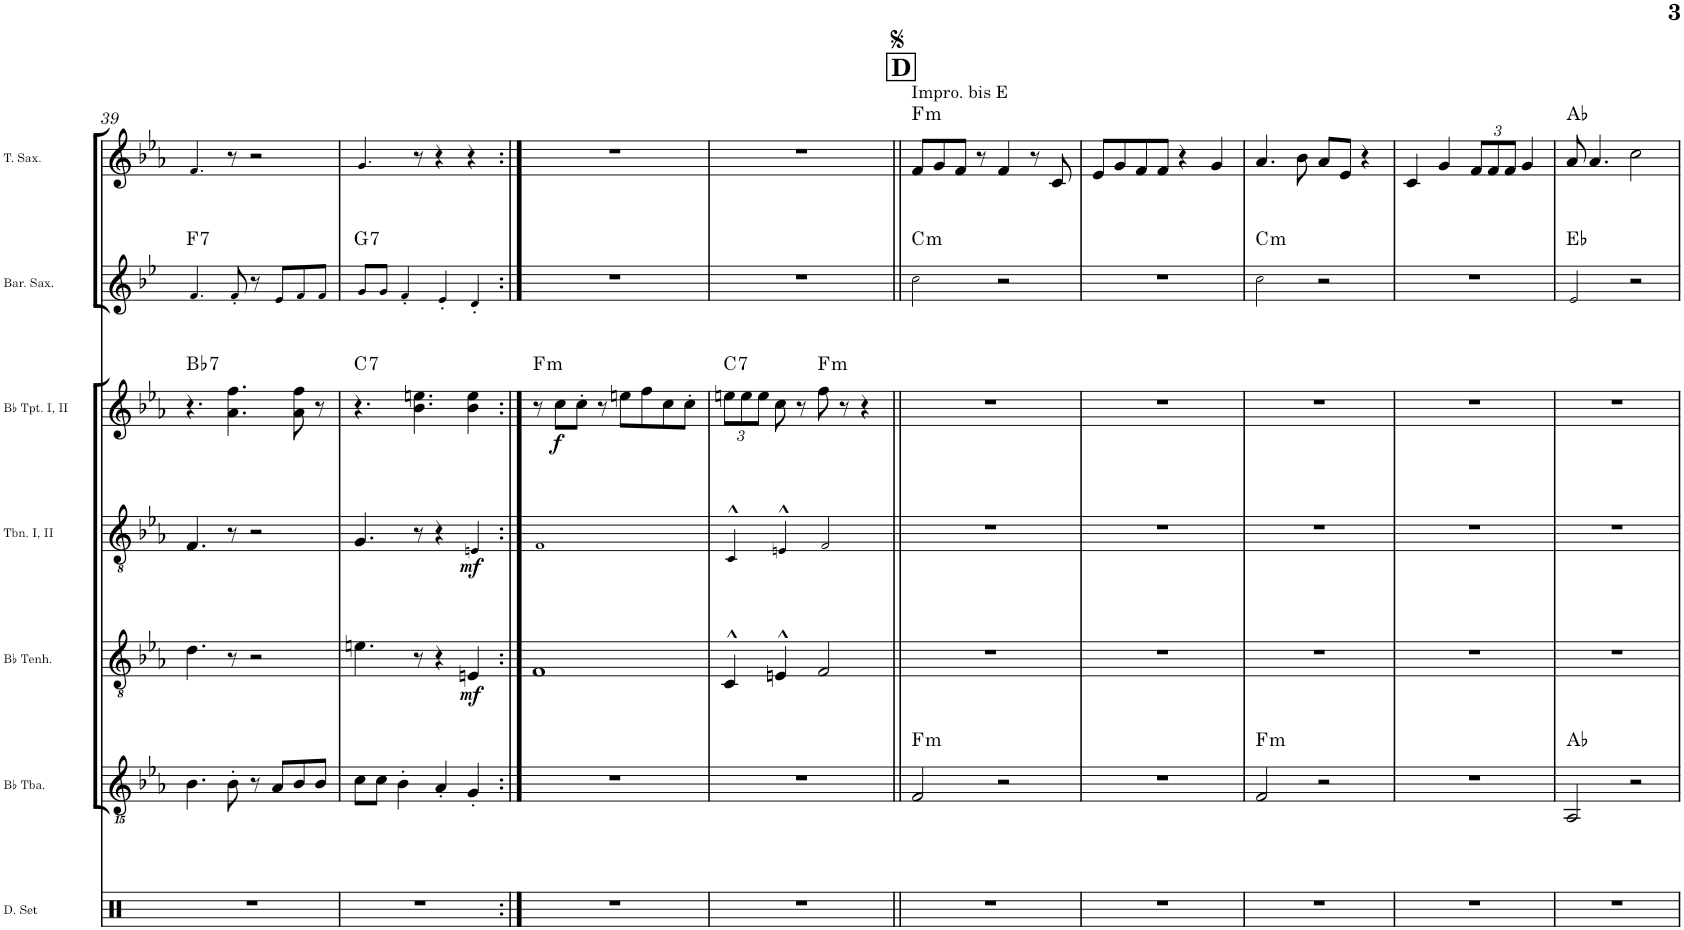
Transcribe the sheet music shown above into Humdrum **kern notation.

**kern	**kern	**harte	**kern	**dynam	**kern	**dynam	**kern	**dynam	**harte	**kern	**harte	**kern	**harte
*part7	*part6	*part6	*part5	*part5	*part4	*part4	*part3	*part3	*part3	*part2	*part2	*part1	*part1
*staff7	*staff6	*	*staff5	*staff5	*staff4	*staff4	*staff3	*staff3	*	*staff2	*	*staff1	*
*I"Drumset	*I"Bb Tuba	*	*I"Bb Tenorhorn	*	*I"Trombone I, II	*	*I"Bb Trumpet I, II	*	*	*I"Baritone Saxophone	*	*I"Tenor Saxophone	*
*I'D. Set	*I'Bb Tba.	*	*I'Bb Tenh.	*	*I'Tbn. I, II	*	*I'Bb Tpt. I, II	*	*	*I'Bar. Sax.	*	*I'T. Sax.	*
!!LO:PB:g=z
*clefX	*clefGvv2	*	*clefGv2	*	*clefGv2	*	*clefG2	*	*	*clefG2	*	*clefG2	*
*	*Trd1c2	*	*Trd1c2	*	*Trd1c2	*	*Trd1c2	*	*	*Trd12c21	*	*Trd8c14	*
*k[]	*k[b-e-a-]	*	*k[b-e-a-]	*	*k[b-e-a-]	*	*k[b-e-a-]	*	*	*k[b-e-]	*	*k[b-e-a-]	*
*M4/4	*M4/4	*	*M4/4	*	*M4/4	*	*M4/4	*	*	*M4/4	*	*M4/4	*
=39	=39	=39	=39	=39	=39	=39	=39	=39	=39	=39	=39	=39	=39
!	!	!	!	!	!	!	!	!	!LO:H:kt=7	!	!LO:H:kt=7	!	!
1r	4.BB-\	.	4.d\	.	4.F/	.	4.r	.	Bb:7	4.f!/	F:7	4.f!/	.
.	8BB-'\	.	8r	.	8r	.	4.a-\ 4.ff\	.	.	8f'!/	.	8r	.
.	8r	.	2r	.	2r	.	.	.	.	8r	.	2r	.
.	8AA-/L	.	.	.	.	.	.	.	.	8e-!/L	.	.	.
.	8BB-/	.	.	.	.	.	8a-\ 8ff\	.	.	8f!/	.	.	.
.	8BB-/J	.	.	.	.	.	8r	.	.	8f!/J	.	.	.
=40	=40	=40	=40	=40	=40	=40	=40	=40	=40	=40	=40	=40	=40
!	!	!	!	!	!	!	!	!	!LO:H:kt=7	!	!LO:H:kt=7	!	!
1r	8C\L	.	4.en\	.	4.G/	.	4.r	.	C:7	8g!/L	G:7	4.g!/	.
.	8C\J	.	.	.	.	.	.	.	.	8g!/J	.	.	.
.	4BB-'\	.	.	.	.	.	.	.	.	4f'!/	.	.	.
.	.	.	8r	.	8r	.	4.b-\ 4.een\	.	.	.	.	8r	.
.	4AA-'/	.	4r	.	4r	.	.	.	.	4e-'!/	.	4r	.
!	!	!	!	!LO:DY:b	!	!LO:DY:b	!	!	!	!	!	!	!
.	4GG'/	.	4En/	mf	4En!/	mf	4b-\ 4ee\	.	.	4d'!/	.	4r	.
=41:|!	=41:|!	=41:|!	=41:|!	=41:|!	=41:|!	=41:|!	=41:|!	=41:|!	=41:|!	=41:|!	=41:|!	=41:|!	=41:|!
!	!	!	!	!	!	!	!	!	!LO:H:kt=m	!	!	!	!
1r	1r	.	1F	.	1F!	.	8r	.	F:min	1r	.	1r	.
!	!	!	!	!	!	!	!	!LO:DY:b	!	!	!	!	!
.	.	.	.	.	.	.	8cc\L	f	.	.	.	.	.
.	.	.	.	.	.	.	8cc'\J	.	.	.	.	.	.
.	.	.	.	.	.	.	8r	.	.	.	.	.	.
.	.	.	.	.	.	.	8een\L	.	.	.	.	.	.
.	.	.	.	.	.	.	8ff\	.	.	.	.	.	.
.	.	.	.	.	.	.	8cc\	.	.	.	.	.	.
.	.	.	.	.	.	.	8cc'\J	.	.	.	.	.	.
=42	=42	=42	=42	=42	=42	=42	=42	=42	=42	=42	=42	=42	=42
*	*	*	*	*	*	*	*Xbrackettup	*	*	*	*	*	*
!	!	!	!	!	!	!	!	!	!LO:H:kt=7	!	!	!	!
1r	1r	.	4C^^/	.	4C^^!/	.	12een\L	.	C:7	1r	.	1r	.
.	.	.	.	.	.	.	12ee\	.	.	.	.	.	.
.	.	.	.	.	.	.	12ee\J	.	.	.	.	.	.
.	.	.	4En^^/	.	4En^^!/	.	8cc\	.	.	.	.	.	.
.	.	.	.	.	.	.	8r	.	.	.	.	.	.
!	!	!	!	!	!	!	!	!	!LO:H:kt=m	!	!	!	!
.	.	.	2F/	.	2F!/	.	8ff\	.	F:min	.	.	.	.
.	.	.	.	.	.	.	8r	.	.	.	.	.	.
.	.	.	.	.	.	.	4r	.	.	.	.	.	.
!!LO:REH:place=s1:a:B:cj:fs=14:t=D
=43||	=43||	=43||	=43||	=43||	=43||	=43||	=43||	=43||	=43||	=43||	=43||	=43||	=43||
!	!	!LO:H:kt=m	!	!	!	!	!	!	!	!	!LO:H:kt=m	!LO:TX:a:t=Impro. bis E	!LO:H:kt=m
1r	2FF/	F:min	1r	.	1r	.	1r	.	.	2cc!\	C:min	8f/L	F:min
.	.	.	.	.	.	.	.	.	.	.	.	8g/	.
.	.	.	.	.	.	.	.	.	.	.	.	8f/J	.
.	.	.	.	.	.	.	.	.	.	.	.	8r	.
.	2r	.	.	.	.	.	.	.	.	2r	.	4f/	.
.	.	.	.	.	.	.	.	.	.	.	.	8r	.
.	.	.	.	.	.	.	.	.	.	.	.	8c/	.
=44	=44	=44	=44	=44	=44	=44	=44	=44	=44	=44	=44	=44	=44
1r	1r	.	1r	.	1r	.	1r	.	.	1r	.	8e-/L	.
.	.	.	.	.	.	.	.	.	.	.	.	8g/	.
.	.	.	.	.	.	.	.	.	.	.	.	8f/	.
.	.	.	.	.	.	.	.	.	.	.	.	8f/J	.
.	.	.	.	.	.	.	.	.	.	.	.	4r	.
.	.	.	.	.	.	.	.	.	.	.	.	4g/	.
=45	=45	=45	=45	=45	=45	=45	=45	=45	=45	=45	=45	=45	=45
!	!	!LO:H:kt=m	!	!	!	!	!	!	!	!	!LO:H:kt=m	!	!
1r	2FF/	F:min	1r	.	1r	.	1r	.	.	2cc!\	C:min	4.a-/	.
.	.	.	.	.	.	.	.	.	.	.	.	8b-\	.
.	2r	.	.	.	.	.	.	.	.	2r	.	8a-/L	.
.	.	.	.	.	.	.	.	.	.	.	.	8e-/J	.
.	.	.	.	.	.	.	.	.	.	.	.	4r	.
=46	=46	=46	=46	=46	=46	=46	=46	=46	=46	=46	=46	=46	=46
1r	1r	.	1r	.	1r	.	1r	.	.	1r	.	4c/	.
.	.	.	.	.	.	.	.	.	.	.	.	4g/	.
*	*	*	*	*	*	*	*	*	*	*	*	*Xbrackettup	*
.	.	.	.	.	.	.	.	.	.	.	.	12f/L	.
.	.	.	.	.	.	.	.	.	.	.	.	12f/	.
.	.	.	.	.	.	.	.	.	.	.	.	12f/J	.
.	.	.	.	.	.	.	.	.	.	.	.	4g/	.
=47	=47	=47	=47	=47	=47	=47	=47	=47	=47	=47	=47	=47	=47
1r	2AAA-/	Ab:maj	1r	.	1r	.	1r	.	.	2e-!/	Eb:maj	8a-/	Ab:maj
.	.	.	.	.	.	.	.	.	.	.	.	4.a-/	.
.	2r	.	.	.	.	.	.	.	.	2r	.	2cc\	.
=	=	=	=	=	=	=	=	=	=	=	=	=	=
*-	*-	*-	*-	*-	*-	*-	*-	*-	*-	*-	*-	*-	*-
